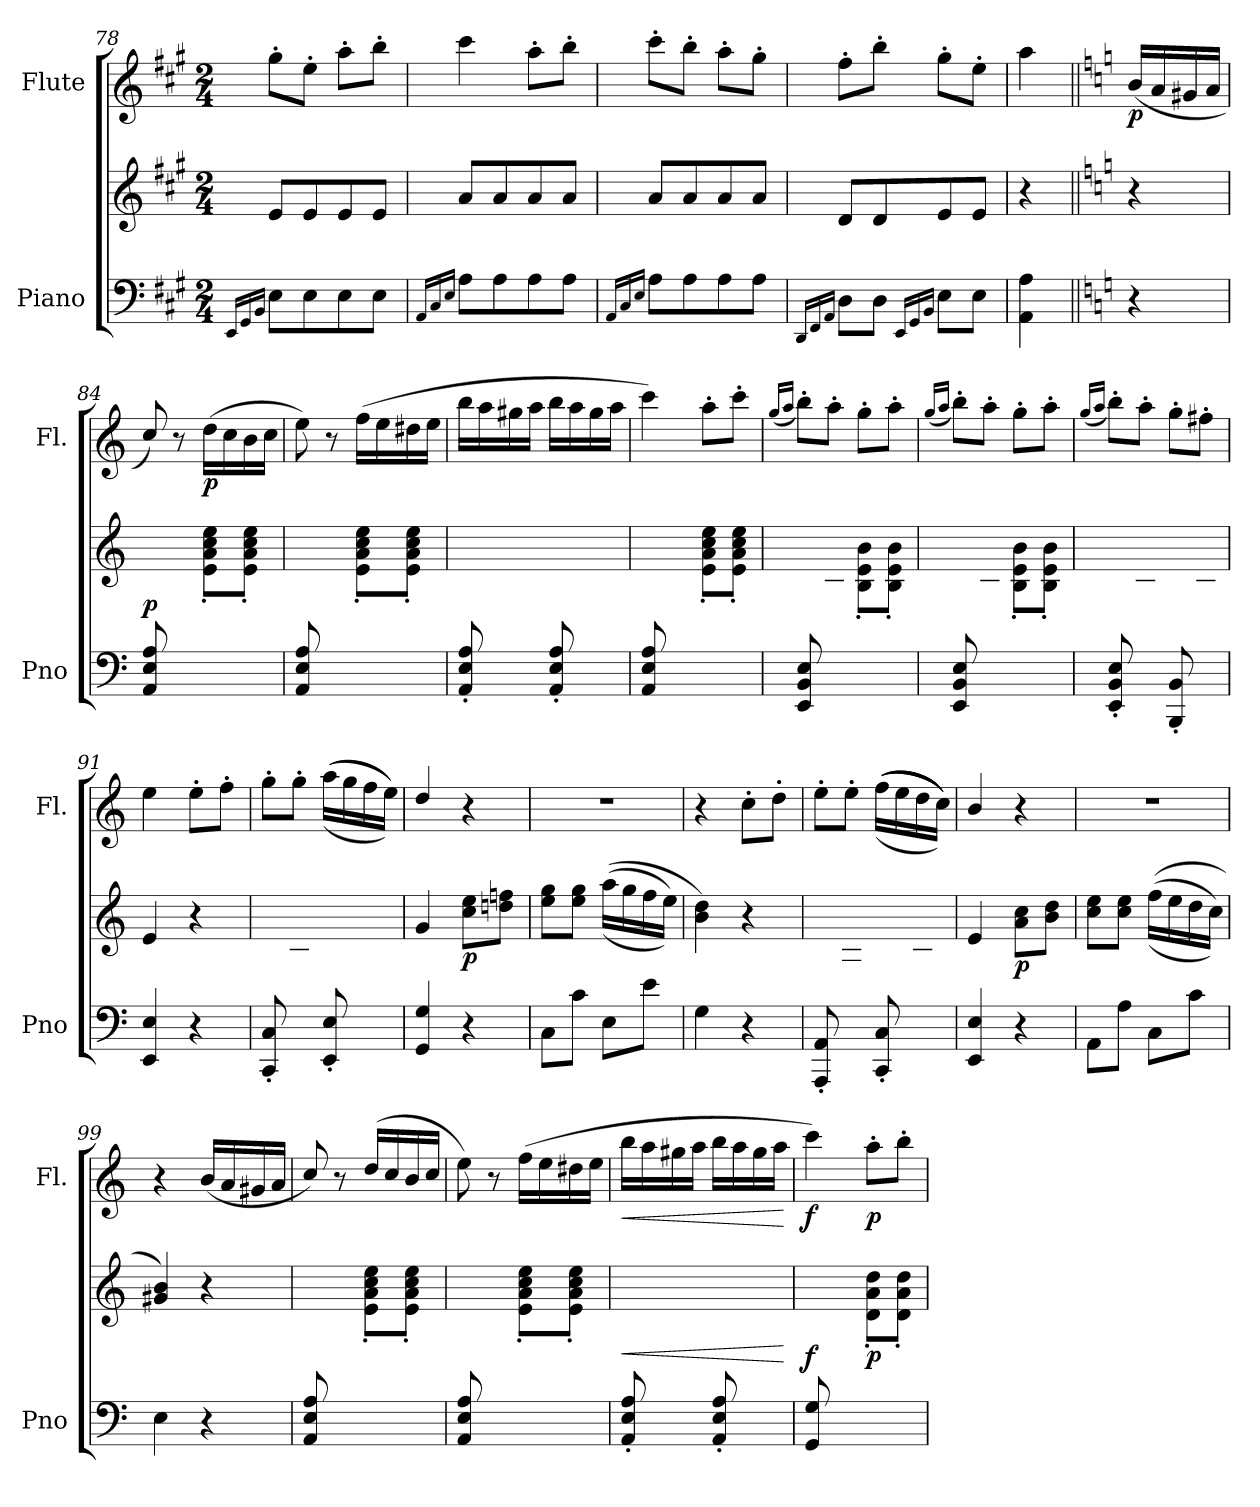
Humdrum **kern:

**kern	**kern	**dynam	**kern	**dynam
*part2	*part2	*part2	*part1	*part1
*staff3	*staff2	*staff2/3	*staff1	*staff1
*I"Piano	*	*	*I"Flute	*
*I'Pno	*	*	*I'Fl.	*
*clefF4	*clefG2	*	*clefG2	*
*k[f#c#g#]	*k[f#c#g#]	*	*k[f#c#g#]	*
*M2/4	*M2/4	*	*M2/4	*
=78	=78	=78	=78	=78
16qEE/LL	.	.	.	.
16qGG#/	.	.	.	.
16qBB/JJ	.	.	.	.
8E\L	8e/L	.	8gg#'\L	.
8E\	8e/	.	8ee'\J	.
8E\	8e/	.	8aa'\L	.
8E\J	8e/J	.	8bb'\J	.
!!LO:LB:g=z
=79	=79	=79	=79	=79
16qAA/LL	.	.	.	.
16qC#/	.	.	.	.
16qE/JJ	.	.	.	.
8A\L	8a/L	.	4ccc#\	.
8A\	8a/	.	.	.
8A\	8a/	.	8aa'\L	.
8A\J	8a/J	.	8bb'\J	.
=80	=80	=80	=80	=80
16qAA/LL	.	.	.	.
16qC#/	.	.	.	.
16qE/JJ	.	.	.	.
8A\L	8a/L	.	8ccc#'\L	.
8A\	8a/	.	8bb'\J	.
8A\	8a/	.	8aa'\L	.
8A\J	8a/J	.	8gg#'\J	.
=81	=81	=81	=81	=81
16qDD/LL	.	.	.	.
16qFF#/	.	.	.	.
16qAA/JJ	.	.	.	.
8D\L	8d/L	.	8ff#'\L	.
8D\J	8d/	.	8bb'\J	.
16qEE/LL	.	.	.	.
16qGG#/	.	.	.	.
16qBB/JJ	.	.	.	.
8E\L	8e/	.	8gg#'\L	.
8E\J	8e/J	.	8ee'\J	.
=82	=82	=82	=82	=82
4AA\ 4A\	4r	.	4aa\	.
=83||	=83||	=83||	=83||	=83||
*k[]	*k[]	*	*k[]	*
!	!	!	!	!LO:DY:b
4r	4r	.	(<16b/LL	p
.	.	.	16a/	.
.	.	.	16g#X/	.
.	.	.	16a/JJ	.
=84	=84	=84	=84	=84
*	*^	*	*	*
!	!	!	!LO:DY:b	!	!
(>8AA/ 8E/ 8A/L	2ryy	8ryy	p	8cc/)	.
4.ryy	.	8e\' 8a\' 8cc\' 8ee\'J)	.	8r	.
!	!	!	!	!	!LO:DY:b
.	.	8e\' 8a\' 8cc\' 8ee\'L	.	(>16dd\LL	p
.	.	.	.	16cc\	.
.	.	8e\' 8a\' 8cc\' 8ee\'J	.	16b\	.
.	.	.	.	16cc\JJ	.
=85	=85	=85	=85	=85	=85
(>8AA/ 8E/ 8A/L	2ryy	8ryy	.	8ee\)	.
4.ryy	.	8e\' 8a\' 8cc\' 8ee\'J)	.	8r	.
.	.	8e\' 8a\' 8cc\' 8ee\'L	.	(>16ff\LL	.
.	.	.	.	16ee\	.
.	.	8e\' 8a\' 8cc\' 8ee\'J	.	16dd#X\	.
.	.	.	.	16ee\JJ	.
=86	=86	=86	=86	=86	=86
8AA/' 8E/' 8A/'L	2ryy	8ryy	.	16bb\LL	.
.	.	.	.	16aa\	.
8ryy	.	8e\' 8a\' 8cc\' 8ee\'J	.	16gg#X\	.
.	.	.	.	16aa\JJ	.
8AA/' 8E/' 8A/'L	.	8ryy	.	16bb\LL	.
.	.	.	.	16aa\	.
8ryy	.	8e\' 8a\' 8cc\' 8ee\'J	.	16gg#\	.
.	.	.	.	16aa\JJ	.
!!LO:LB:g=z
=87	=87	=87	=87	=87	=87
(>8AA/ 8E/ 8A/L	2ryy	8ryy	.	4ccc\)	.
4.ryy	.	8e\' 8a\' 8cc\' 8ee\'J)	.	.	.
.	.	8e\' 8a\' 8cc\' 8ee\'L	.	8aa'\L	.
.	.	8e\' 8a\' 8cc\' 8ee\'J	.	8ccc'\J	.
=88	=88	=88	=88	=88	=88
.	.	.	.	(<16qgg/LL	.
.	.	.	.	16qaa/JJ	.
(>8EE/ 8BB/ 8E/L	2ryy	8ryy	.	8bb'\L)	.
4.ryy	.	8B\' 8e\' 8b\'J)	.	8aa'\J	.
.	.	8B\' 8e\' 8b\'L	.	8gg'\L	.
.	.	8B\' 8e\' 8b\'J	.	8aa'\J	.
=89	=89	=89	=89	=89	=89
.	.	.	.	(<16qgg/LL	.
.	.	.	.	16qaa/JJ	.
(>8EE/ 8BB/ 8E/L	2ryy	8ryy	.	8bb'\L)	.
4.ryy	.	8B\' 8e\' 8b\'J)	.	8aa'\J	.
.	.	8B\' 8e\' 8b\'L	.	8gg'\L	.
.	.	8B\' 8e\' 8b\'J	.	8aa'\J	.
=90	=90	=90	=90	=90	=90
.	.	.	.	(<16qgg/LL	.
.	.	.	.	16qaa/JJ	.
8EE/' 8BB/' 8E/'L	2ryy	8ryy	.	8bb'\L)	.
8ryy	.	8B\' 8e\' 8b\'J	.	8aa'\J	.
8BBB/' 8BB/'L	.	8ryy	.	8gg'\L	.
8ryy	.	8B\' 8b\'J	.	8ff#X'\J	.
*	*v	*v	*	*	*
=91	=91	=91	=91	=91
4EE/ 4E/	4e/	.	4ee\	.
4r	4r	.	8ee'\L	.
.	.	.	8ff'\J	.
=92	=92	=92	=92	=92
*	*^	*	*	*
8CC/' 8C/'L	2ryy	8ryy	.	8gg'\L	.
8ryy	.	8c\' 8cc\'J	.	8gg'\J	.
8EE/' 8E/'L	.	8ryy	.	(>(>(>16aa\LL	.
.	.	.	.	16gg\	.
8ryy	.	8e\' 8ee\'J	.	16ff\	.
.	.	.	.	16ee\JJ)))	.
*	*v	*v	*	*	*
=93	=93	=93	=93	=93
4GG/ 4G/	4g/	.	4dd/	.
!	!	!LO:DY:b	!	!
4r	8cc\ 8ee\L	p	4r	.
.	8ddn\ 8ffn\J	.	.	.
=94	=94	=94	=94	=94
8C\L	8ee\ 8gg\L	.	2r	.
8c\J	8ee\ 8gg\J	.	.	.
8E\L	(>(>(>16aa\LL	.	.	.
.	16gg\	.	.	.
8e\J	16ff\	.	.	.
.	16ee\JJ))	.	.	.
=95	=95	=95	=95	=95
4G\	4b\ 4dd\)	.	4r	.
4r	4r	.	8cc'\L	.
.	.	.	8dd'\J	.
=96	=96	=96	=96	=96
*	*^	*	*	*
8AAA/' 8AA/'L	2ryy	8ryy	.	8ee'\L	.
8ryy	.	8A\' 8a\'J	.	8ee'\J	.
8CC/' 8C/'L	.	8ryy	.	(>(>(>(>(>16ff\LL	.
.	.	.	.	16ee\	.
8ryy	.	8c\' 8cc\'J	.	16dd\	.
.	.	.	.	16cc\JJ)))))	.
*	*v	*v	*	*	*
!!LO:LB:g=z
=97	=97	=97	=97	=97
4EE/ 4E/	4e/	.	4b/	.
!	!	!LO:DY:b	!	!
4r	8a\ 8cc\L	p	4r	.
.	8b\ 8dd\J	.	.	.
=98	=98	=98	=98	=98
8AA\L	8cc\ 8ee\L	.	2r	.
8A\J	8cc\ 8ee\J	.	.	.
8C\L	(>(>(>16ff\LL	.	.	.
.	16ee\	.	.	.
8c\J	16dd\	.	.	.
.	16cc\JJ))	.	.	.
=99	=99	=99	=99	=99
4E\	4g#X/ 4b/)	.	4r	.
4r	4r	.	(<16b/LL	.
.	.	.	16a/	.
.	.	.	16g#X/	.
.	.	.	16a/JJ	.
=100	=100	=100	=100	=100
*	*^	*	*	*
(>8AA/ 8E/ 8A/L	2ryy	8ryy	.	8cc/)	.
4.ryy	.	8e\' 8a\' 8cc\' 8ee\'J)	.	8r	.
.	.	8e\' 8a\' 8cc\' 8ee\'L	.	(>16dd/LL	.
.	.	.	.	16cc/	.
.	.	8e\' 8a\' 8cc\' 8ee\'J	.	16b/	.
.	.	.	.	16cc/JJ	.
=101	=101	=101	=101	=101	=101
(>8AA/ 8E/ 8A/L	2ryy	8ryy	.	8ee\)	.
4.ryy	.	8e\' 8a\' 8cc\' 8ee\'J)	.	8r	.
.	.	8e\' 8a\' 8cc\' 8ee\'L	.	(>16ff\LL	.
.	.	.	.	16ee\	.
.	.	8e\' 8a\' 8cc\' 8ee\'J	.	16dd#X\	.
.	.	.	.	16ee\JJ	.
=102	=102	=102	=102	=102	=102
!	!	!	!LO:HP:b	!	!LO:HP:b
8AA/' 8E/' 8A/'L	2ryy	8ryy	<	16bb\LL	<
.	.	.	.	16aa\	.
8ryy	.	8e\' 8a\' 8cc\' 8ee\'J	.	16gg#X\	.
.	.	.	.	16aa\JJ	.
8AA/' 8E/' 8A/'L	.	8ryy	.	16bb\LL	.
.	.	.	.	16aa\	.
8ryy	.	8e\' 8a\' 8cc\' 8ee\'J	.	16gg#\	.
.	.	.	.	16aa\JJ	.
*	*v	*v	*	*	*
.	.	[	.	[
=103	=103	=103	=103	=103
*	*^	*	*	*
!	!	!	!LO:DY:b	!	!LO:DY:b
(>8GG/ 8G/L	2ryy	8ryy	f	4ccc\)	f
4.ryy	.	8d#X\' 8a\' 8dd#X\'J)	.	.	.
!	!	!	!LO:DY:b	!	!LO:DY:b
.	.	8d#\' 8a\' 8dd#\'L	p	8aa'\L	p
.	.	8d#\' 8a\' 8dd#\'J	.	8bb'\J	.
*	*v	*v	*	*	*
=	=	=	=	=
*-	*-	*-	*-	*-
